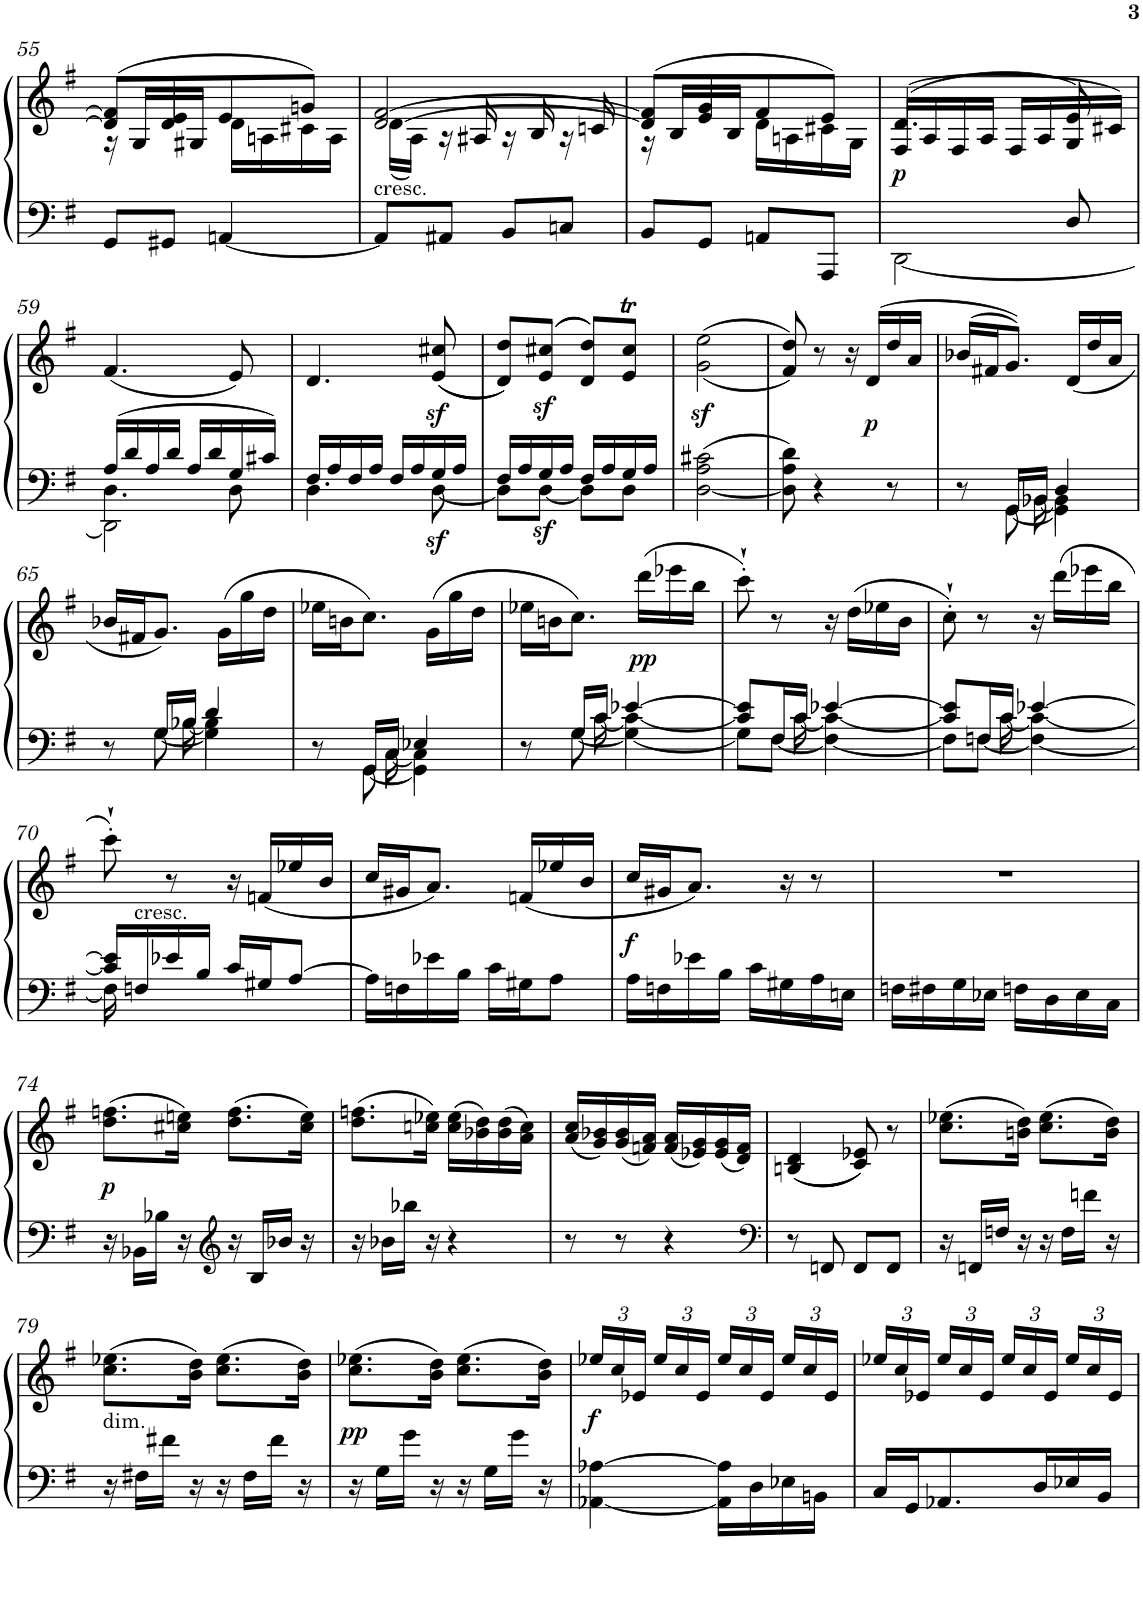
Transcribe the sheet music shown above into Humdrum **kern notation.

**kern	**kern	**dynam
*part1	*part1	*part1
*staff2	*staff1	*staff1/2
*I"Piano	*	*
*I'Pno	*	*
!!LO:PB:g=z
*clefF4	*clefG2	*
*k[f#]	*k[f#]	*
*G:	*G:	*
*M2/4	*M2/4	*
=55	=55	=55
*	*^	*
8GG/L	(>8d/] 8f#/]L	16r	.
.	.	16G/LL	.
8GG#X/J	8e/	16d/	.
.	.	16G#X/JJ	.
[4AAn/	8e/	16d\LL	.
.	.	16An\	.
.	8gn/J)	16c#X\	.
.	.	16A\JJ	.
=56	=56	=56	=56
!	!LO:TX:b:t=cresc.	!	!
8AA/L]	[2d/ [2f#/	(<16d\LL	.
.	.	16A\JJ)	.
8AA#X/J	.	16r	.
.	.	16A#X/	.
8BB/L	.	16r	.
.	.	16B/	.
8Cn/J	.	16r	.
.	.	16cn/	.
=57	=57	=57	=57
8BB/L	(>8d/] 8f#/]L	16r	.
.	.	16B/LL	.
8GG/J	8g/	16e/	.
.	.	16B/JJ	.
8AAn/L	8f#/	16d\LL	.
.	.	16An\	.
8AAA/J	8e/J)	16c#X\	.
.	.	16G\JJ	.
=58	=58	=58	=58
*^	*	*	*
!	!	!	!	!LO:DY:b
4.ryy	[2DD\	(>4.d/	(>16F#/LL	p
.	.	.	16A/	.
.	.	.	16F#/	.
.	.	.	16A/JJ	.
.	.	.	16F#/LL	.
.	.	.	16A/	.
8D/	.	8e/)	16G/	.
.	.	.	16c#X/JJ)	.
*	*	*v	*v	*
!!LO:LB:g=z
=59	=59	=59	=59
*	*^	*	*
16A/LL	4.D\	2DD\]	(<4.f#/	.
16d/	.	.	.	.
16A/	.	.	.	.
16d/JJ	.	.	.	.
16A/LL	.	.	.	.
16d/	.	.	.	.
16G/	8D\	.	8e/)	.
16c#X/JJ	.	.	.	.
*	*v	*v	*	*
=60	=60	=60	=60
16F#/LL	4.D\	4.d/	.
16A/	.	.	.
16F#/	.	.	.
16A/JJ	.	.	.
16F#/LL	.	.	.
16A/	.	.	.
!	!	!	!LO:DY:b=2
16G/	[8D\	(<(<8e/z< 8cc#X/z<	sf
16A/JJ	.	.	.
=61	=61	=61	=61
16F#/LL	8D\L]	8d/ 8dd/L))	.
16A/	.	.	.
!	!	!	!LO:DY:b=2
16G/	[8D\J	(>(>8e/z< 8cc#X/z<J	sf
16A/JJ	.	.	.
16F#/LL	8D\L]	8d/ 8dd/L))	.
16A/	.	.	.
16G/	8D\J	8e/T 8cc#/TJ	.
16A/JJ	.	.	.
*v	*v	*	*
=62	=62	=62
[2D\ 2A\ 2c#X\	(<(2g\z< 2ee\z<	.
=63	=63	=63
8D\] 8A\ 8d\	8f#/ 8dd/))	.
4r	8r	.
.	16r	.
!	!	!LO:DY:b
.	(>16d/LL	p
8r	16dd/	.
.	16a/JJ	.
=64	=64	=64
*^	*	*
*	*^	*	*
8r	8ryy	8.ryy	(>16b-X/LL	.
.	.	.	16f#X/J	.
16GG/LL	[8GG\	.	8.g/J))	.
16BB-X/JJ	.	[16BB-\	.	.
4D/	4GG\]	4BB-\]	.	.
.	.	.	(<16d/LL	.
.	.	.	16dd/	.
.	.	.	16a/JJ	.
!!LO:LB:g=z
=65	=65	=65	=65	=65
8r	8ryy	8.ryy	16b-X/LL	.
.	.	.	16f#X/J	.
16G/LL	[8G\	.	8.g/J)	.
16B-X/JJ	.	[16B-\	.	.
4d/	4G\]	4B-\]	.	.
.	.	.	(>16g\LL	.
.	.	.	16gg\	.
.	.	.	16dd\JJ	.
=66	=66	=66	=66	=66
8r	8ryy	8.ryy	16ee-X\LL	.
.	.	.	16bn\J	.
16GG/LL	[8GG\	.	8.cc\J)	.
16C/JJ	.	[16C\	.	.
4E-X/	4GG\]	4C\]	.	.
.	.	.	(>16g\LL	.
.	.	.	16gg\	.
.	.	.	16dd\JJ	.
=67	=67	=67	=67	=67
8r	8ryy	8.ryy	16ee-X\LL	.
.	.	.	16bn\J	.
16G/LL	[8G\	.	8.cc\J)	.
16c/JJ	.	[16c\	.	.
[4e-X/	4G\_	4c\_	.	.
!	!	!	!	!LO:DY:b
.	.	.	(>16ddd\LL	pp
.	.	.	16eee-X\	.
.	.	.	16bb\JJ	.
=68	=68	=68	=68	=68
8c/] 8e-/]L	8G\L]	8.ryy	8ccc'`\)	.
16F#/L	[8F#\J	.	8r	.
16c/JJ	.	[16c\	.	.
[4e-X/	4F#\_	4c\_	16r	.
.	.	.	(>16dd\LL	.
.	.	.	16ee-X\	.
.	.	.	16b\JJ	.
=69	=69	=69	=69	=69
8c/] 8e-/]L	8F#\L]	8.ryy	8cc'`\)	.
16Fn/L	[8F\J	.	8r	.
16c/JJ	.	[16c\	.	.
[4e-X/	4F\_	4c\_	16r	.
.	.	.	(>16ddd\LL	.
.	.	.	16eee-X\	.
.	.	.	16bb\JJ	.
*	*v	*v	*	*
!!LO:LB:g=z
=70	=70	=70	=70
16c/] 16e-/]LL	16F\]	8ccc'`\)	.
!LO:TX:a:t=cresc.	!	!	!
16Fn/	4..ryy	.	.
16e-X/	.	8r	.
16B/JJ	.	.	.
16c/LL	.	16r	.
16G#X/J	.	(<16fn/LL	.
[8A/J	.	16ee-X/	.
.	.	16b/JJ	.
*v	*v	*	*
=71	=71	=71
16A\LL]	16cc/LL	.
16Fn\	16g#X/J	.
16e-X\	8.a/J)	.
16B\JJ	.	.
16c\LL	.	.
16G#X\J	(<16fn/LL	.
8A\J	16ee-X/	.
.	16b/JJ	.
=72	=72	=72
!	!	!LO:DY:b
16A\LL	16cc/LL	f
16Fn\	16g#X/J	.
16e-X\	8.a/J)	.
16B\JJ	.	.
16c\LL	.	.
16G#X\	16r	.
16A\	8r	.
16En\JJ	.	.
=73	=73	=73
16Fn\LL	2r	.
16F#X\	.	.
16G\	.	.
16E-X\JJ	.	.
16Fn\LL	.	.
16D\	.	.
16E-\	.	.
16C\JJ	.	.
!!LO:LB:g=z
=74	=74	=74
!	!	!LO:DY:b
16r	(>8.dd\ 8.ffn\L	p
16BB-X\LL	.	.
16B-X\JJ	.	.
16r	16cc#X\ 16een\Jk)	.
*clefG2	*	*
16r	(>8.dd\ 8.ff\L	.
16B-/LL	.	.
16b-X/JJ	.	.
16r	16cc#\ 16ee\Jk)	.
=75	=75	=75
16r	(>8.dd\ 8.ffn\L	.
16b-X\LL	.	.
16bb-X\JJ	.	.
16r	16ccn\ 16ee-X\Jk)	.
4r	(>16cc\ 16ee-\LL	.
.	16b-X\ 16dd\)	.
.	(>16b-\ 16dd\	.
.	16a\ 16cc\JJ)	.
=76	=76	=76
8r	(<16a/ 16cc/LL	.
.	16g/ 16b-X/)	.
8r	(<16g/ 16b-/	.
.	16fn/ 16a/JJ)	.
4r	(<16f/ 16a/LL	.
.	16e-X/ 16g/)	.
.	(<16e-/ 16g/	.
.	16d/ 16f/JJ)	.
=77	=77	=77
*clefF4	*	*
8r	(<(<4Bn/ 4d/	.
8FFn/	.	.
8FF/L	8c/ 8e-X/))	.
8FF/J	8r	.
=78	=78	=78
16r	(>8.cc\ 8.ee-X\L	.
16FFn/LL	.	.
16Fn/JJ	.	.
16r	16bn\ 16dd\Jk)	.
16r	(>8.cc\ 8.ee-\L	.
16F\LL	.	.
16fn\JJ	.	.
16r	16b\ 16dd\Jk)	.
!!LO:LB:g=z
=79	=79	=79
!	!LO:TX:b:t=dim.	!
16r	(>8.cc\ 8.ee-X\L	.
16F#X\LL	.	.
16f#X\JJ	.	.
16r	16b\ 16dd\Jk)	.
16r	(>8.cc\ 8.ee-\L	.
16F#\LL	.	.
16f#\JJ	.	.
16r	16b\ 16dd\Jk)	.
=80	=80	=80
!	!	!LO:DY:b
16r	(>8.cc\ 8.ee-X\L	pp
16G\LL	.	.
16g\JJ	.	.
16r	16b\ 16dd\Jk)	.
16r	(>8.cc\ 8.ee-\L	.
16G\LL	.	.
16g\JJ	.	.
16r	16b\ 16dd\Jk)	.
=81	=81	=81
*	*Xbrackettup	*
!	!	!LO:DY:b
[4AA-X\ [4A-X\	24ee-X/LL	f
.	24cc/	.
.	24e-X/JJ	.
.	24ee-/LL	.
.	24cc/	.
.	24e-/JJ	.
16AA-\] 16A-\]LL	24ee-/LL	.
.	24cc/	.
16D\	.	.
.	24e-/JJ	.
16E-X\	24ee-/LL	.
.	24cc/	.
16BBn\JJ	.	.
.	24e-/JJ	.
=82	=82	=82
16C/LL	24ee-X/LL	.
.	24cc/	.
16GG/J	.	.
.	24e-X/JJ	.
8.AA-X/	24ee-/LL	.
.	24cc/	.
.	24e-/JJ	.
.	24ee-/LL	.
.	24cc/	.
16D/L	.	.
.	24e-/JJ	.
16E-X/	24ee-/LL	.
.	24cc/	.
16BB/JJ	.	.
.	24e-/JJ	.
=	=	=
*-	*-	*-
